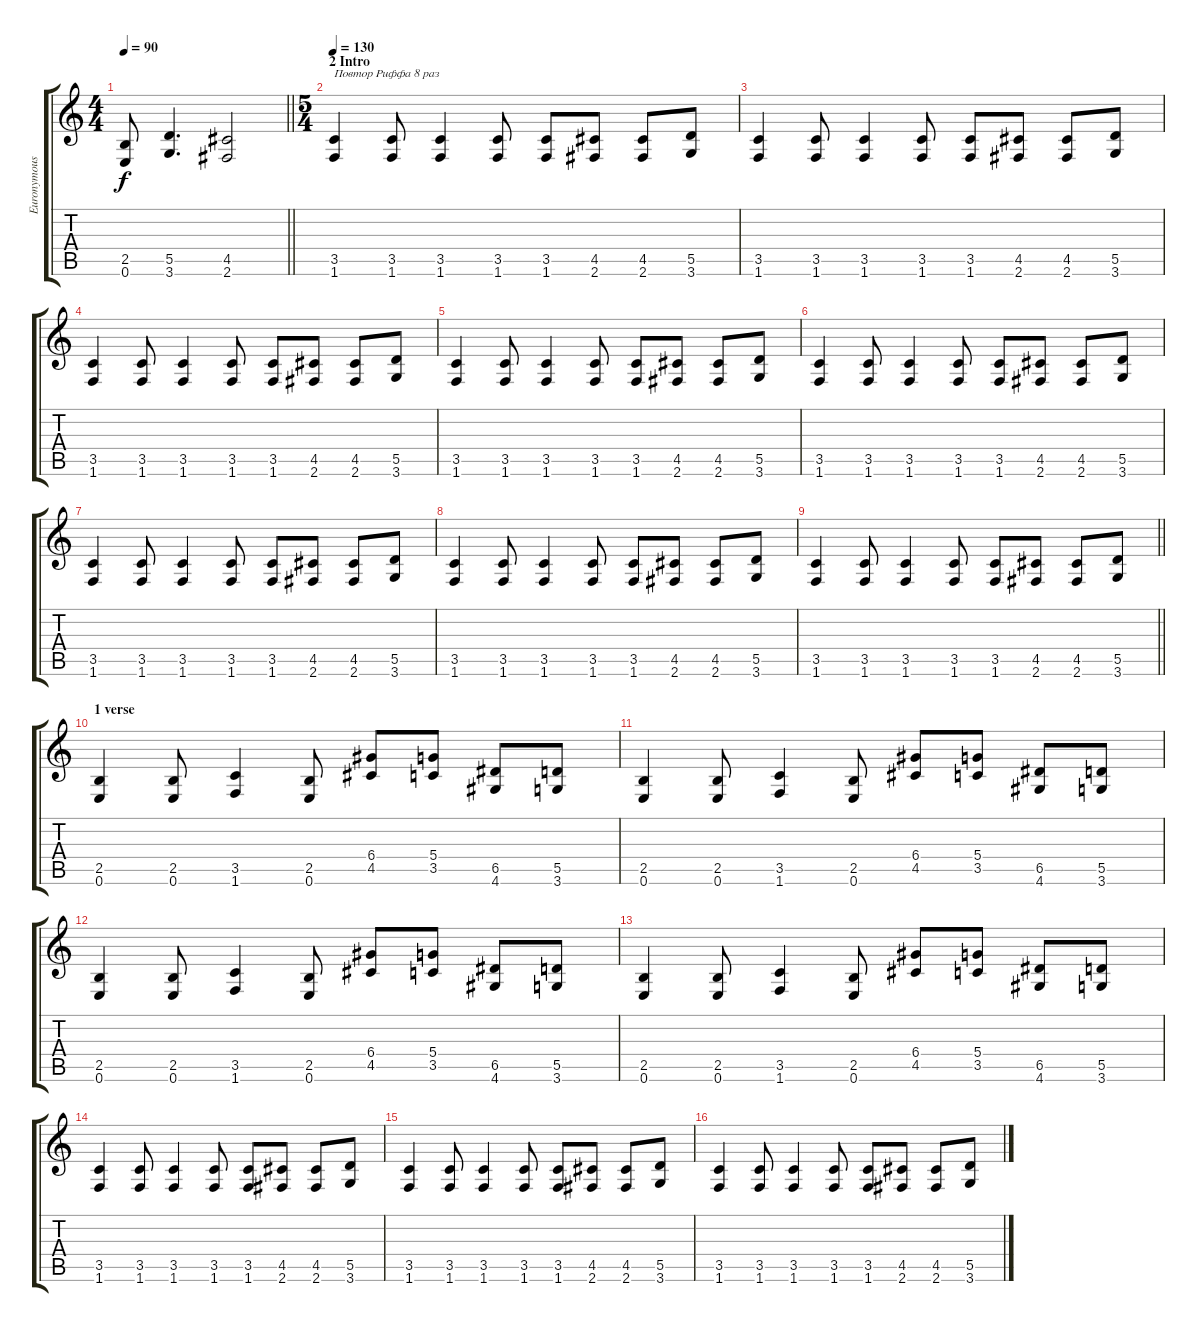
\track ("Euronymous" "Euronymous") {instrument overdrivenguitar}
\staff {score tabs}
\tuning (E4 B3 G3 D3 A2 E2) {hide}
\ts (4 4)
\tempo 90
\clef g2
\barLineRight lightlight
\ks c
(2.5 0.6).8{dy f} (5.5 3.6).4{d} (4.5 2.6).2 |
\ts (5 4)
\section ("" "2 Intro")
\tempo 130
(3.5 1.6).4{txt "Повтор Риффа 8 раз"} (3.5 1.6).8 (3.5 1.6).4 (3.5 1.6).8 (3.5 1.6).8 (4.5 2.6).8 (4.5 2.6).8 (5.5 3.6).8 |
(3.5 1.6).4 (3.5 1.6).8 (3.5 1.6).4 (3.5 1.6).8 (3.5 1.6).8 (4.5 2.6).8 (4.5 2.6).8 (5.5 3.6).8 |
(3.5 1.6).4 (3.5 1.6).8 (3.5 1.6).4 (3.5 1.6).8 (3.5 1.6).8 (4.5 2.6).8 (4.5 2.6).8 (5.5 3.6).8 |
(3.5 1.6).4 (3.5 1.6).8 (3.5 1.6).4 (3.5 1.6).8 (3.5 1.6).8 (4.5 2.6).8 (4.5 2.6).8 (5.5 3.6).8 |
(3.5 1.6).4 (3.5 1.6).8 (3.5 1.6).4 (3.5 1.6).8 (3.5 1.6).8 (4.5 2.6).8 (4.5 2.6).8 (5.5 3.6).8 |
(3.5 1.6).4 (3.5 1.6).8 (3.5 1.6).4 (3.5 1.6).8 (3.5 1.6).8 (4.5 2.6).8 (4.5 2.6).8 (5.5 3.6).8 |
(3.5 1.6).4 (3.5 1.6).8 (3.5 1.6).4 (3.5 1.6).8 (3.5 1.6).8 (4.5 2.6).8 (4.5 2.6).8 (5.5 3.6).8 |
\barLineRight lightlight
(3.5 1.6).4 (3.5 1.6).8 (3.5 1.6).4 (3.5 1.6).8 (3.5 1.6).8 (4.5 2.6).8 (4.5 2.6).8 (5.5 3.6).8 |
\section ("" "1 verse")
(2.5 0.6).4 (2.5 0.6).8 (3.5 1.6).4 (2.5 0.6).8 (6.4 4.5).8 (5.4 3.5).8 (6.5 4.6).8 (5.5 3.6).8 |
(2.5 0.6).4 (2.5 0.6).8 (3.5 1.6).4 (2.5 0.6).8 (6.4 4.5).8 (5.4 3.5).8 (6.5 4.6).8 (5.5 3.6).8 |
(2.5 0.6).4 (2.5 0.6).8 (3.5 1.6).4 (2.5 0.6).8 (6.4 4.5).8 (5.4 3.5).8 (6.5 4.6).8 (5.5 3.6).8 |
(2.5 0.6).4 (2.5 0.6).8 (3.5 1.6).4 (2.5 0.6).8 (6.4 4.5).8 (5.4 3.5).8 (6.5 4.6).8 (5.5 3.6).8 |
(3.5 1.6).4 (3.5 1.6).8 (3.5 1.6).4 (3.5 1.6).8 (3.5 1.6).8 (4.5 2.6).8 (4.5 2.6).8 (5.5 3.6).8 |
(3.5 1.6).4 (3.5 1.6).8 (3.5 1.6).4 (3.5 1.6).8 (3.5 1.6).8 (4.5 2.6).8 (4.5 2.6).8 (5.5 3.6).8 |
(3.5 1.6).4 (3.5 1.6).8 (3.5 1.6).4 (3.5 1.6).8 (3.5 1.6).8 (4.5 2.6).8 (4.5 2.6).8 (5.5 3.6).8
